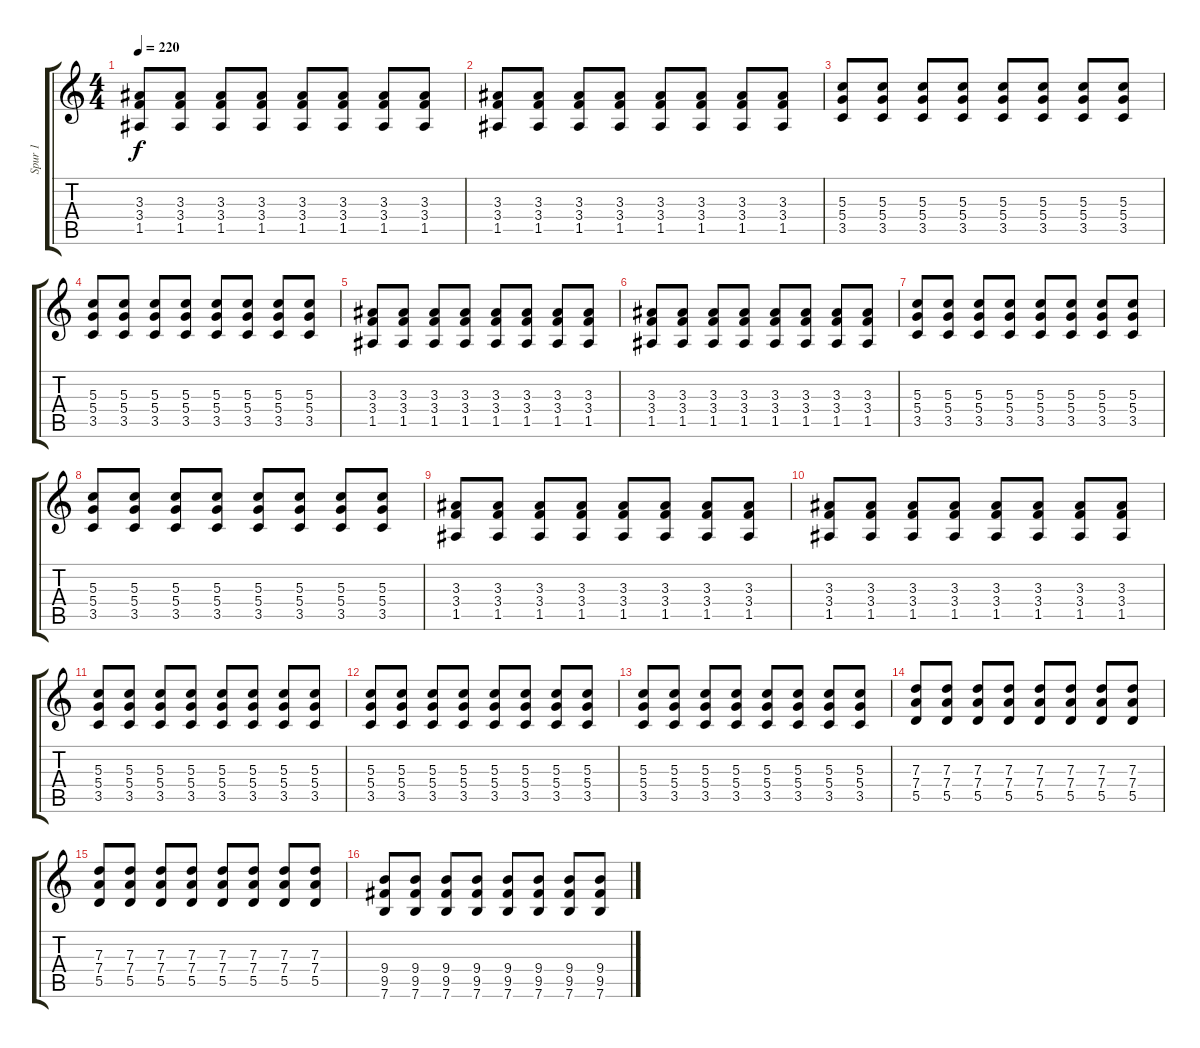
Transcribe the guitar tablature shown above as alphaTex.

\track ("Spur 1" "Spur 1") {instrument distortionguitar}
\staff {score tabs}
\tuning (E4 B3 G3 D3 A2 E2) {hide}
\ts (4 4)
\tempo 220
\clef g2
\ks c
(3.3 3.4 1.5).8{dy f} (3.3 3.4 1.5).8 (3.3 3.4 1.5).8 (3.3 3.4 1.5).8 (3.3 3.4 1.5).8 (3.3 3.4 1.5).8 (3.3 3.4 1.5).8 (3.3 3.4 1.5).8 |
(3.3 3.4 1.5).8 (3.3 3.4 1.5).8 (3.3 3.4 1.5).8 (3.3 3.4 1.5).8 (3.3 3.4 1.5).8 (3.3 3.4 1.5).8 (3.3 3.4 1.5).8 (3.3 3.4 1.5).8 |
(5.3 5.4 3.5).8 (5.3 5.4 3.5).8 (5.3 5.4 3.5).8 (5.3 5.4 3.5).8 (5.3 5.4 3.5).8 (5.3 5.4 3.5).8 (5.3 5.4 3.5).8 (5.3 5.4 3.5).8 |
(5.3 5.4 3.5).8 (5.3 5.4 3.5).8 (5.3 5.4 3.5).8 (5.3 5.4 3.5).8 (5.3 5.4 3.5).8 (5.3 5.4 3.5).8 (5.3 5.4 3.5).8 (5.3 5.4 3.5).8 |
(3.3 3.4 1.5).8 (3.3 3.4 1.5).8 (3.3 3.4 1.5).8 (3.3 3.4 1.5).8 (3.3 3.4 1.5).8 (3.3 3.4 1.5).8 (3.3 3.4 1.5).8 (3.3 3.4 1.5).8 |
(3.3 3.4 1.5).8 (3.3 3.4 1.5).8 (3.3 3.4 1.5).8 (3.3 3.4 1.5).8 (3.3 3.4 1.5).8 (3.3 3.4 1.5).8 (3.3 3.4 1.5).8 (3.3 3.4 1.5).8 |
(5.3 5.4 3.5).8 (5.3 5.4 3.5).8 (5.3 5.4 3.5).8 (5.3 5.4 3.5).8 (5.3 5.4 3.5).8 (5.3 5.4 3.5).8 (5.3 5.4 3.5).8 (5.3 5.4 3.5).8 |
(5.3 5.4 3.5).8 (5.3 5.4 3.5).8 (5.3 5.4 3.5).8 (5.3 5.4 3.5).8 (5.3 5.4 3.5).8 (5.3 5.4 3.5).8 (5.3 5.4 3.5).8 (5.3 5.4 3.5).8 |
(3.3 3.4 1.5).8 (3.3 3.4 1.5).8 (3.3 3.4 1.5).8 (3.3 3.4 1.5).8 (3.3 3.4 1.5).8 (3.3 3.4 1.5).8 (3.3 3.4 1.5).8 (3.3 3.4 1.5).8 |
(3.3 3.4 1.5).8 (3.3 3.4 1.5).8 (3.3 3.4 1.5).8 (3.3 3.4 1.5).8 (3.3 3.4 1.5).8 (3.3 3.4 1.5).8 (3.3 3.4 1.5).8 (3.3 3.4 1.5).8 |
(5.3 5.4 3.5).8 (5.3 5.4 3.5).8 (5.3 5.4 3.5).8 (5.3 5.4 3.5).8 (5.3 5.4 3.5).8 (5.3 5.4 3.5).8 (5.3 5.4 3.5).8 (5.3 5.4 3.5).8 |
(5.3 5.4 3.5).8 (5.3 5.4 3.5).8 (5.3 5.4 3.5).8 (5.3 5.4 3.5).8 (5.3 5.4 3.5).8 (5.3 5.4 3.5).8 (5.3 5.4 3.5).8 (5.3 5.4 3.5).8 |
(5.3 5.4 3.5).8 (5.3 5.4 3.5).8 (5.3 5.4 3.5).8 (5.3 5.4 3.5).8 (5.3 5.4 3.5).8 (5.3 5.4 3.5).8 (5.3 5.4 3.5).8 (5.3 5.4 3.5).8 |
(7.3 7.4 5.5).8 (7.3 7.4 5.5).8 (7.3 7.4 5.5).8 (7.3 7.4 5.5).8 (7.3 7.4 5.5).8 (7.3 7.4 5.5).8 (7.3 7.4 5.5).8 (7.3 7.4 5.5).8 |
(7.3 7.4 5.5).8 (7.3 7.4 5.5).8 (7.3 7.4 5.5).8 (7.3 7.4 5.5).8 (7.3 7.4 5.5).8 (7.3 7.4 5.5).8 (7.3 7.4 5.5).8 (7.3 7.4 5.5).8 |
(9.4 9.5 7.6).8 (9.4 9.5 7.6).8 (9.4 9.5 7.6).8 (9.4 9.5 7.6).8 (9.4 9.5 7.6).8 (9.4 9.5 7.6).8 (9.4 9.5 7.6).8 (9.4 9.5 7.6).8
